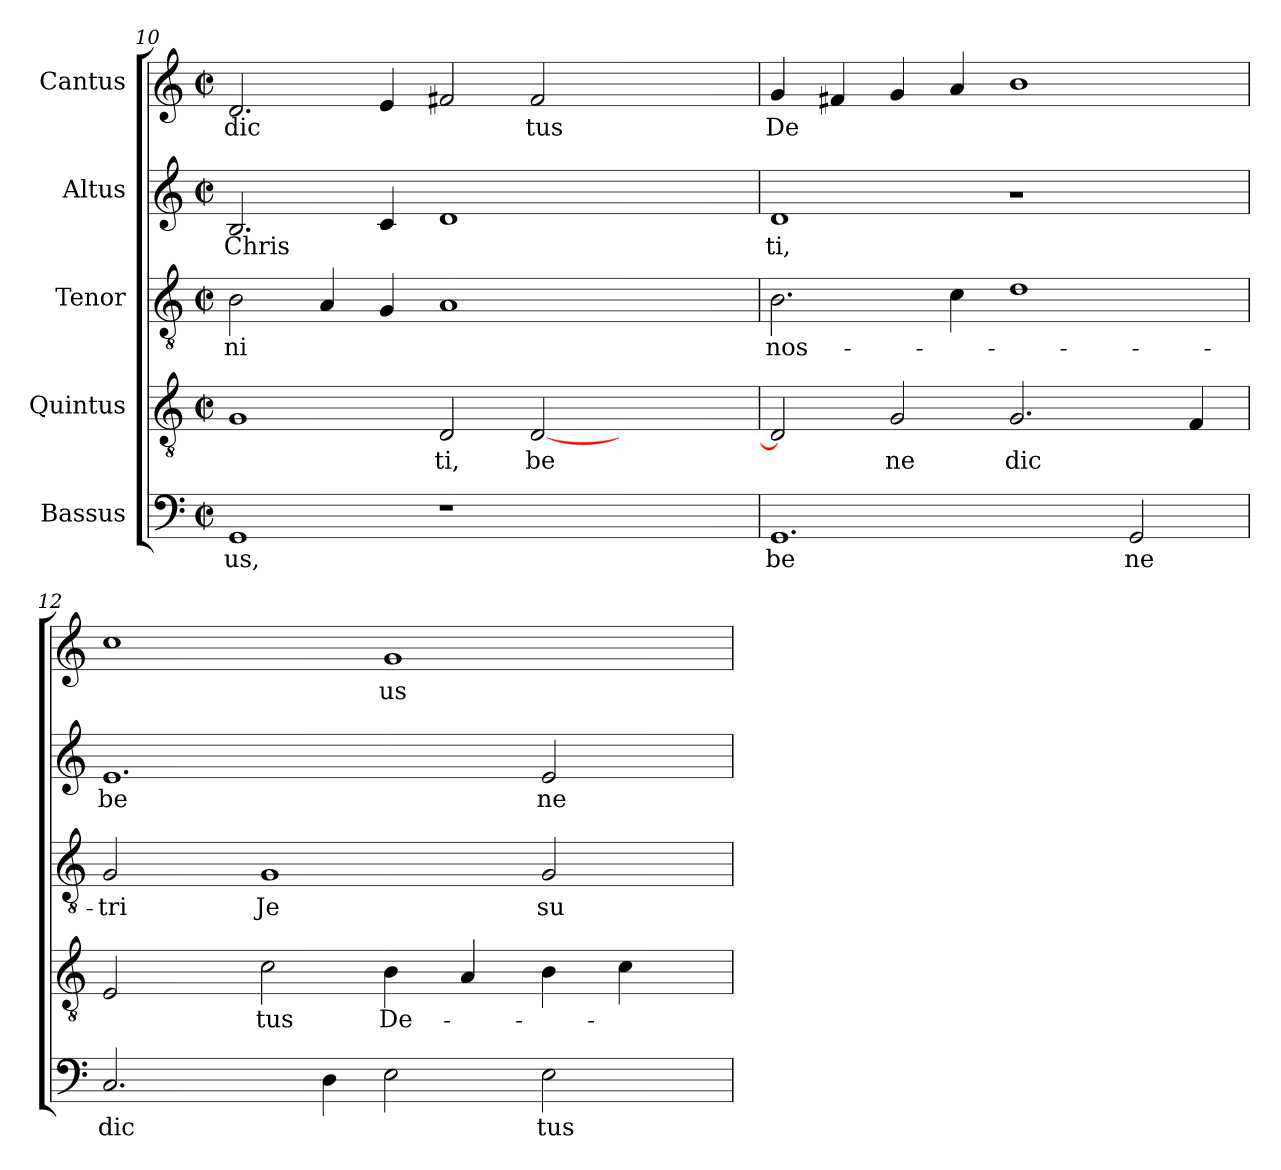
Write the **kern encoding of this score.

**kern	**text	**kern	**text	**kern	**text	**kern	**text	**kern	**text
*part5	*part5	*part4	*part4	*part3	*part3	*part2	*part2	*part1	*part1
*staff5	*staff5	*staff4	*staff4	*staff3	*staff3	*staff2	*staff2	*staff1	*staff1
*I"Bassus	*	*I"Quintus	*	*I"Tenor	*	*I"Altus	*	*I"Cantus	*
*clefF4	*	*clefGv2	*	*clefGv2	*	*clefG2	*	*clefG2	*
*M2/2	*	*M2/2	*	*M2/2	*	*M2/2	*	*M2/2	*
*met(c|)	*	*met(c|)	*	*met(c|)	*	*met(c|)	*	*met(c|)	*
=10	=10	=10	=10	=10	=10	=10	=10	=10	=10
!	!LO:LY:b:cj	!	!	!	!LO:LY:b:cj	!	!LO:LY:b	!	!LO:LY:b
1GG	us,	1G	.	2B\	-ni	2.B/	Chris	2.d/	dic
.	.	.	.	4A/	.	.	.	.	.
.	.	.	.	4G/	.	4c/	.	4e/	.
!LO:N:vis=1	!	!	!LO:LY:b:cj	!	!	!	!	!	!
0r	.	2D/	ti,	1A	.	1d	.	2f#X/	.
!	!	!	!LO:LY:b:cj	!	!	!	!	!	!LO:LY:b:cj
.	.	[<2D/	be	.	.	.	.	2f#/	tus
.	.	1ryy	.	1ryy	.	1ryy	.	1ryy	.
=11	=11	=11	=11	=11	=11	=11	=11	=11	=11
!	!LO:LY:b:cj	!	!	!	!LO:LY:b	!	!LO:LY:b:cj	!	!LO:LY:b
1.GG	be	2D/]	.	2.B\	nos-	1d	ti,	4g/	De
.	.	.	.	.	.	.	.	4f#/	.
!	!	!	!LO:LY:b:cj	!	!	!	!	!	!
.	.	2G/	ne	.	.	.	.	4g/	.
.	.	.	.	4c\	.	.	.	4a/	.
!	!	!	!LO:LY:b	!	!	!LO:N:vis=1	!	!	!
.	.	2.G/	dic	1d	.	4ra	.	1b	.
.	.	.	.	.	.	2.ryy	.	.	.
!	!LO:LY:b:cj	!	!	!	!	!	!	!	!
2GG/	ne	.	.	.	.	.	.	.	.
.	.	4F/	.	.	.	.	.	.	.
!!LO:LB:g=z
=12	=12	=12	=12	=12	=12	=12	=12	=12	=12
!	!LO:LY:b	!	!	!	!LO:LY:b:cj	!	!LO:LY:b:cj	!	!
*^	*	*	*	*	*	*	*	*^	*
2.C/	32.ryy	dic	2E/	.	2G/	-tri	1.e	be	1cc	4ryy	.
.	1ryy	.	.	.	.	.	.	.	.	.	.
.	.	.	.	.	.	.	.	.	.	16..ryy	.
.	.	.	.	.	.	.	.	.	.	1ryy	.
!	!	!	!	!LO:LY:b:cj	!	!LO:LY:b:cj	!	!	!	!	!
.	.	.	2c\	tus	1G	Je	.	.	.	.	.
4D\	.	.	.	.	.	.	.	.	.	.	.
!	!	!	!	!LO:LY:b	!	!	!	!	!	!	!LO:LY:b:cj
2E\	.	.	4B\	De-	.	.	.	.	1g	.	us
.	2ryy	.	.	.	.	.	.	.	.	.	.
.	.	.	4A/	.	.	.	.	.	.	.	.
.	.	.	.	.	.	.	.	.	.	2ryy	.
!	!	!LO:LY:b:cj	!	!	!	!LO:LY:b:cj	!	!LO:LY:b:cj	!	!	!
2E\	.	tus	4B\	.	2G/	su	2e/	ne	.	.	.
.	4ryy	.	.	.	.	.	.	.	.	.	.
.	.	.	4c\	.	.	.	.	.	.	.	.
.	8ryy	.	.	.	.	.	.	.	.	.	.
.	.	.	.	.	.	.	.	.	.	8ryy	.
.	16ryy	.	.	.	.	.	.	.	.	.	.
.	64ryy	.	.	.	.	.	.	.	.	64ryy	.
*v	*v	*	*	*	*	*	*	*	*v	*v	*
=	=	=	=	=	=	=	=	=	=
*-	*-	*-	*-	*-	*-	*-	*-	*-	*-
